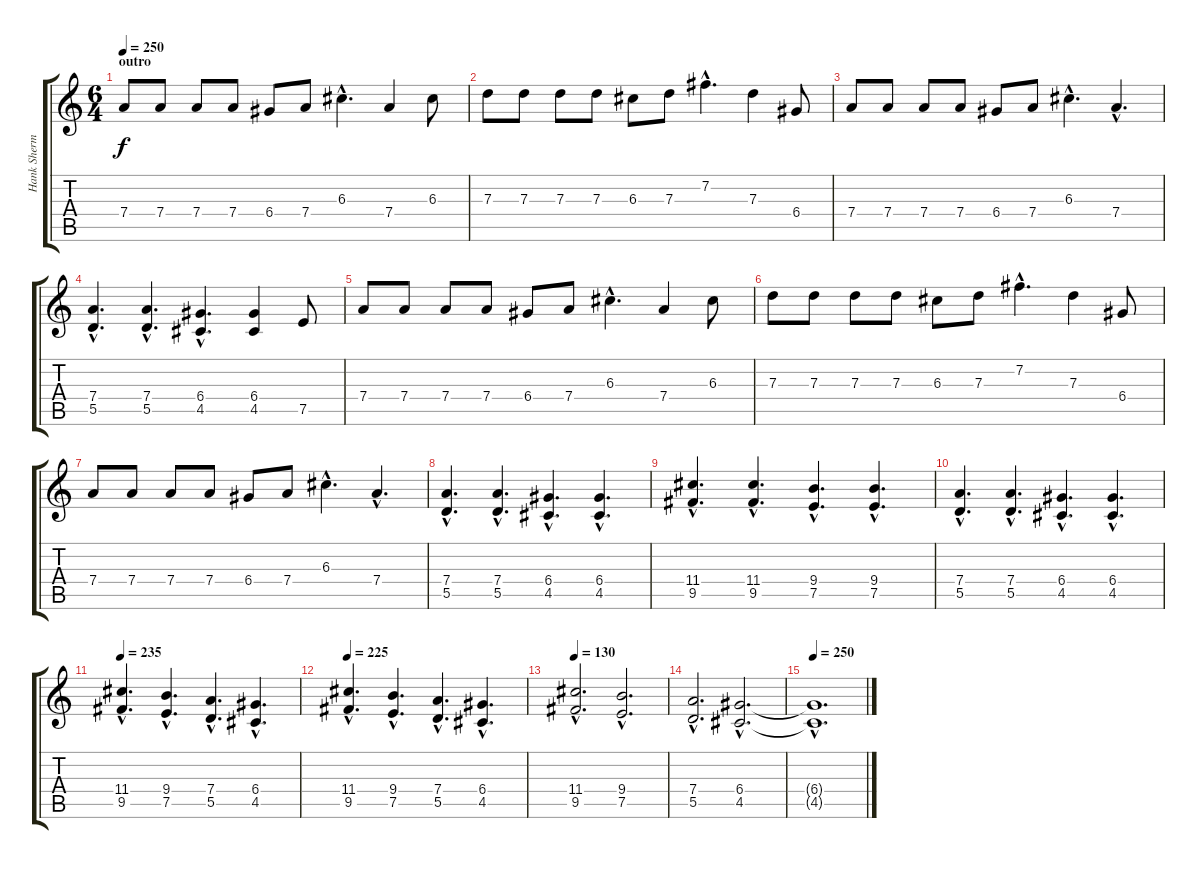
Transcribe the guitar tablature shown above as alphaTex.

\track ("Hank Shermann" "Hank Sherm") {instrument distortionguitar}
\staff {score tabs}
\tuning (E4 B3 G3 D3 A2 E2) {hide}
\ts (6 4)
\section ("" "outro")
\tempo 250
\clef g2
\ks c
7.4.8{dy f} 7.4.8 7.4.8 7.4.8 6.4.8 7.4.8 6.3{hac}.4{d} 7.4.4 6.3.8 |
7.3.8 7.3.8 7.3.8 7.3.8 6.3.8 7.3.8 7.2{hac}.4{d} 7.3.4 6.4.8 |
7.4.8 7.4.8 7.4.8 7.4.8 6.4.8 7.4.8 6.3{hac}.4{d} 7.4{hac}.4{d} |
(7.4{hac} 5.5{hac}).4{d} (7.4{hac} 5.5{hac}).4{d} (6.4{hac} 4.5{hac}).4{d} (6.4 4.5).4 7.5.8 |
7.4.8 7.4.8 7.4.8 7.4.8 6.4.8 7.4.8 6.3{hac}.4{d} 7.4.4 6.3.8 |
7.3.8 7.3.8 7.3.8 7.3.8 6.3.8 7.3.8 7.2{hac}.4{d} 7.3.4 6.4.8 |
7.4.8 7.4.8 7.4.8 7.4.8 6.4.8 7.4.8 6.3{hac}.4{d} 7.4{hac}.4{d} |
(7.4{hac} 5.5{hac}).4{d} (7.4{hac} 5.5{hac}).4{d} (6.4{hac} 4.5{hac}).4{d} (6.4{hac} 4.5{hac}).4{d} |
(11.4{hac} 9.5{hac}).4{d} (11.4{hac} 9.5{hac}).4{d} (9.4{hac} 7.5{hac}).4{d} (9.4{hac} 7.5{hac}).4{d} |
(7.4{hac} 5.5{hac}).4{d} (7.4{hac} 5.5{hac}).4{d} (6.4{hac} 4.5{hac}).4{d} (6.4{hac} 4.5{hac}).4{d} |
\tempo 235
(11.4{hac} 9.5{hac}).4{d} (9.4{hac} 7.5{hac}).4{d} (7.4{hac} 5.5{hac}).4{d} (6.4{hac} 4.5{hac}).4{d} |
\tempo 225
(11.4{hac} 9.5{hac}).4{d} (9.4{hac} 7.5{hac}).4{d} (7.4{hac} 5.5{hac}).4{d} (6.4{hac} 4.5{hac}).4{d} |
\tempo 160
\tempo 130
(11.4{hac} 9.5{hac}).2{d} (9.4{hac} 7.5{hac}).2{d} |
(7.4{hac} 5.5{hac}).2{d} (6.4{hac} 4.5{hac}).2{d} |
\tempo 250
(6.4{hac t} 4.5{hac t}).1{d}
